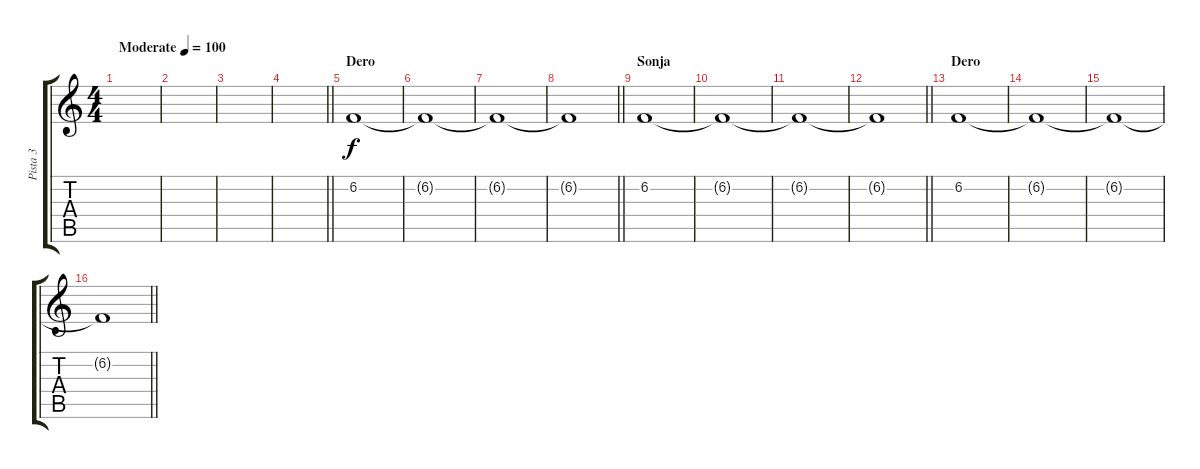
\track ("Pista 3" "Pista 3") {instrument stringensemble1}
\staff {score tabs}
\tuning (E4 B3 G3 D3 A2 E2) {hide}
\ts (4 4)
\tempo (100 "Moderate")
\clef g2
\ks c
|
|
|
\barLineRight lightlight
|
\section ("" "Dero")
6.2.1 |
6.2{t}.1 |
6.2{t}.1 |
\barLineRight lightlight
6.2{t}.1 |
\section ("" "Sonja")
6.2.1 |
6.2{t}.1 |
6.2{t}.1 |
\barLineRight lightlight
6.2{t}.1 |
\section ("" "Dero")
6.2.1 |
6.2{t}.1 |
6.2{t}.1 |
\barLineRight lightlight
6.2{t}.1
